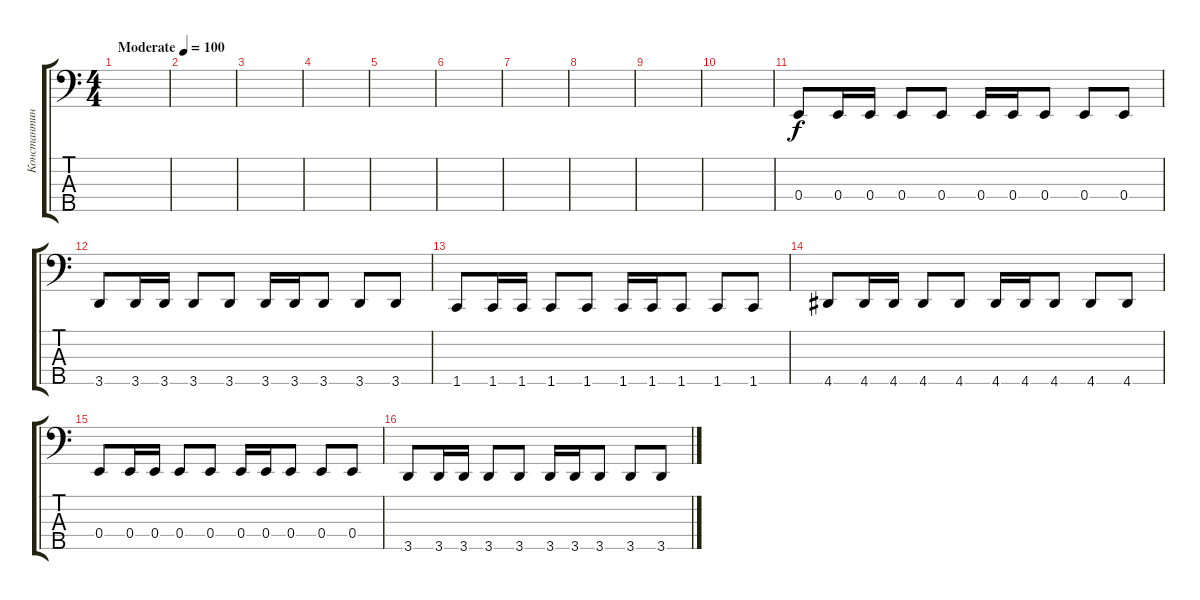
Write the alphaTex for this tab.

\track ("Константин Бекрев" "Константин") {instrument electricbassfinger}
\staff {score tabs}
\tuning (G2 D2 A1 E1 B0) {hide}
\ts (4 4)
\tempo (100 "Moderate")
\clef f4
\ks c
|
|
|
|
|
|
|
|
|
|
0.4.8 0.4.16 0.4.16 0.4.8 0.4.8 0.4.16 0.4.16 0.4.8 0.4.8 0.4.8 |
3.5.8 3.5.16 3.5.16 3.5.8 3.5.8 3.5.16 3.5.16 3.5.8 3.5.8 3.5.8 |
1.5.8 1.5.16 1.5.16 1.5.8 1.5.8 1.5.16 1.5.16 1.5.8 1.5.8 1.5.8 |
4.5.8 4.5.16 4.5.16 4.5.8 4.5.8 4.5.16 4.5.16 4.5.8 4.5.8 4.5.8 |
0.4.8 0.4.16 0.4.16 0.4.8 0.4.8 0.4.16 0.4.16 0.4.8 0.4.8 0.4.8 |
3.5.8 3.5.16 3.5.16 3.5.8 3.5.8 3.5.16 3.5.16 3.5.8 3.5.8 3.5.8
